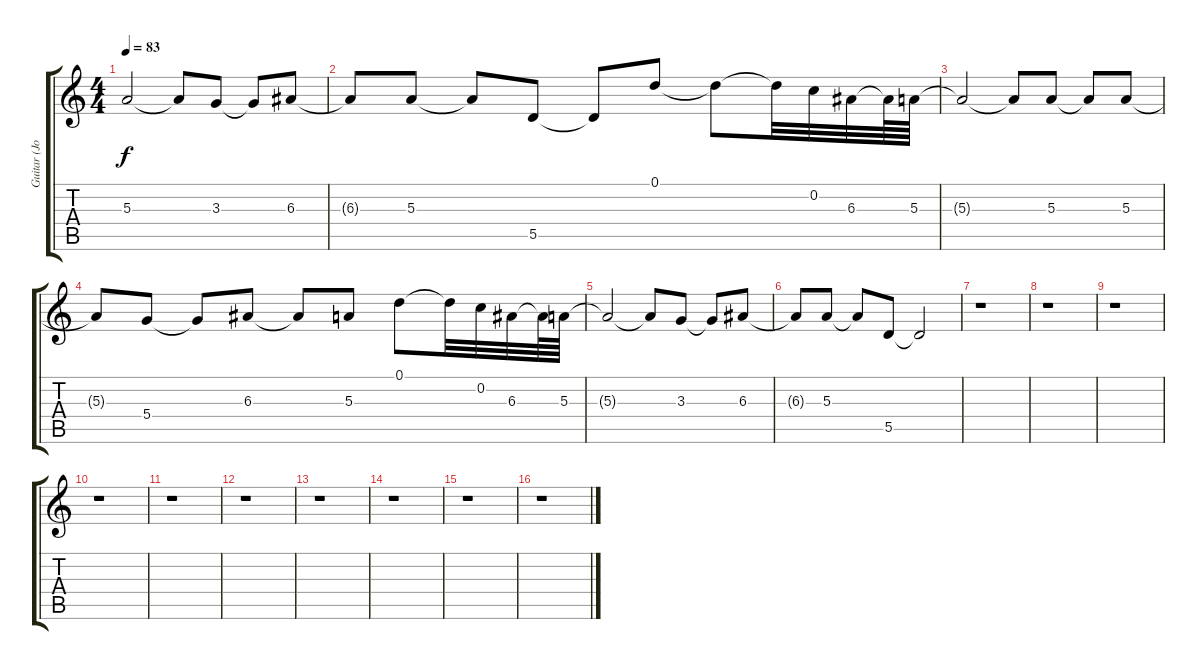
\track ("Guitar (Johnny)" "Guitar (Jo") {instrument electricguitarclean}
\staff {score tabs}
\tuning (D4 C4 E3 D3 A2 D2) {hide}
\ts (4 4)
\tempo 83
\clef g2
\ks c
5.3{t}.2{dy f} 5.3{t}.8 3.3.8 3.3{t}.8 6.3.8 |
6.3{t}.8 5.3.8 5.3{t}.8 5.5.8 5.5{t}.8 0.1.8 0.1{t}.8 0.1{t}.32 0.2.32 6.3.32 6.3{t}.64 5.3.64 |
5.3{t}.2 5.3{t}.8 5.3.8 5.3{t}.8 5.3.8 |
5.3{t}.8 5.4.8 5.4{t}.8 6.3.8 6.3{t}.8 5.3.8 0.1.8 0.1{t}.32 0.2.32 6.3.32 6.3{t}.64 5.3.64 |
5.3{t}.2 5.3{t}.8 3.3.8 3.3{t}.8 6.3.8 |
6.3{t}.8 5.3.8 5.3{t}.8 5.5.8 5.5{t}.2 |
r.1 |
r.1 |
r.1 |
r.1 |
r.1 |
r.1 |
r.1 |
r.1 |
r.1 |
r.1
